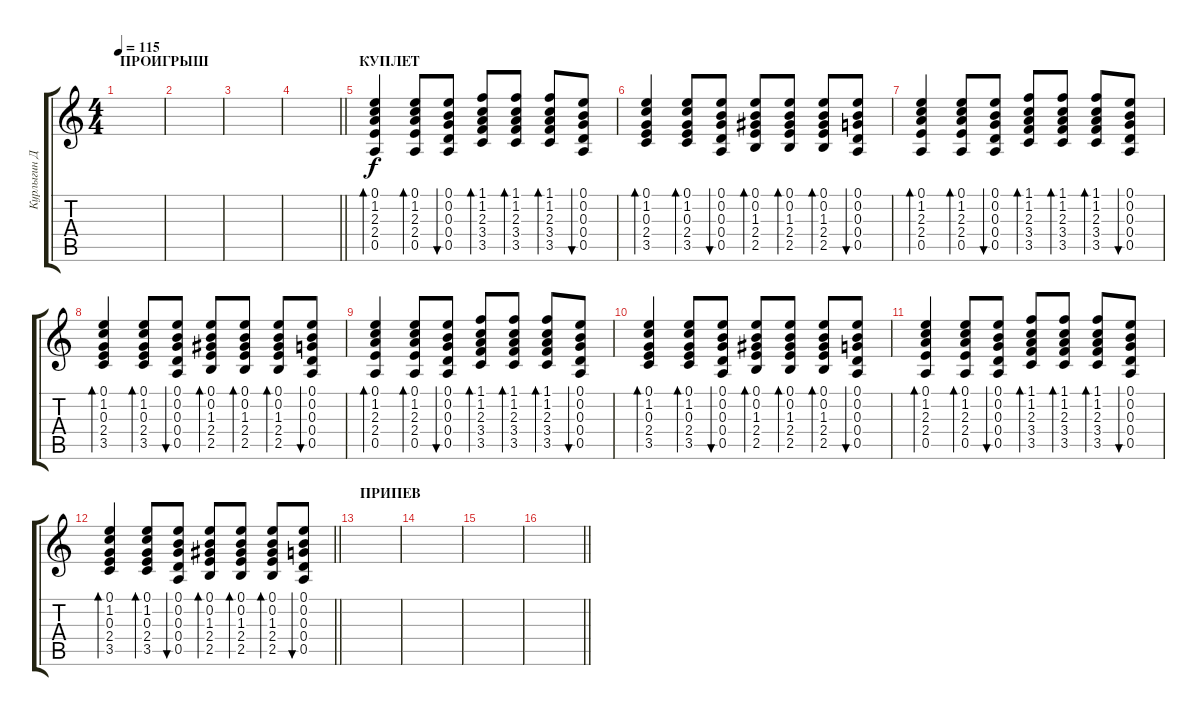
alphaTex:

\track ("Курлыгин Дмитрий" "Курлыгин Д") {instrument acousticguitarsteel}
\staff {score tabs}
\tuning (E4 B3 G3 D3 A2 E2) {hide}
\ts (4 4)
\section ("" "ПРОИГРЫШ")
\tempo 115
\clef g2
\ks c
|
|
|
\barLineRight lightlight
|
\section ("" "КУПЛЕТ")
(0.1 1.2 2.3 2.4 0.5).4{bd 60} (0.1 1.2 2.3 2.4 0.5).8{bd 60} (0.1 0.2 0.3 0.4 0.5).8{bu 60} (1.1 1.2 2.3 3.4 3.5).8{bd 60} (1.1 1.2 2.3 3.4 3.5).8{bd 60} (1.1 1.2 2.3 3.4 3.5).8{bd 60} (0.1 0.2 0.3 0.4 0.5).8{bu 60} |
(0.1 1.2 0.3 2.4 3.5).4{bd 60} (0.1 1.2 0.3 2.4 3.5).8{bd 60} (0.1 0.2 0.3 0.4 0.5).8{bu 60} (0.1 0.2 1.3 2.4 2.5).8{bd 60} (0.1 0.2 1.3 2.4 2.5).8{bd 60} (0.1 0.2 1.3 2.4 2.5).8{bd 60} (0.1 0.2 0.3 0.4 0.5).8{bu 60} |
(0.1 1.2 2.3 2.4 0.5).4{bd 60} (0.1 1.2 2.3 2.4 0.5).8{bd 60} (0.1 0.2 0.3 0.4 0.5).8{bu 60} (1.1 1.2 2.3 3.4 3.5).8{bd 60} (1.1 1.2 2.3 3.4 3.5).8{bd 60} (1.1 1.2 2.3 3.4 3.5).8{bd 60} (0.1 0.2 0.3 0.4 0.5).8{bu 60} |
(0.1 1.2 0.3 2.4 3.5).4{bd 60} (0.1 1.2 0.3 2.4 3.5).8{bd 60} (0.1 0.2 0.3 0.4 0.5).8{bu 60} (0.1 0.2 1.3 2.4 2.5).8{bd 60} (0.1 0.2 1.3 2.4 2.5).8{bd 60} (0.1 0.2 1.3 2.4 2.5).8{bd 60} (0.1 0.2 0.3 0.4 0.5).8{bu 60} |
(0.1 1.2 2.3 2.4 0.5).4{bd 60} (0.1 1.2 2.3 2.4 0.5).8{bd 60} (0.1 0.2 0.3 0.4 0.5).8{bu 60} (1.1 1.2 2.3 3.4 3.5).8{bd 60} (1.1 1.2 2.3 3.4 3.5).8{bd 60} (1.1 1.2 2.3 3.4 3.5).8{bd 60} (0.1 0.2 0.3 0.4 0.5).8{bu 60} |
(0.1 1.2 0.3 2.4 3.5).4{bd 60} (0.1 1.2 0.3 2.4 3.5).8{bd 60} (0.1 0.2 0.3 0.4 0.5).8{bu 60} (0.1 0.2 1.3 2.4 2.5).8{bd 60} (0.1 0.2 1.3 2.4 2.5).8{bd 60} (0.1 0.2 1.3 2.4 2.5).8{bd 60} (0.1 0.2 0.3 0.4 0.5).8{bu 60} |
(0.1 1.2 2.3 2.4 0.5).4{bd 60} (0.1 1.2 2.3 2.4 0.5).8{bd 60} (0.1 0.2 0.3 0.4 0.5).8{bu 60} (1.1 1.2 2.3 3.4 3.5).8{bd 60} (1.1 1.2 2.3 3.4 3.5).8{bd 60} (1.1 1.2 2.3 3.4 3.5).8{bd 60} (0.1 0.2 0.3 0.4 0.5).8{bu 60} |
\barLineRight lightlight
(0.1 1.2 0.3 2.4 3.5).4{bd 60} (0.1 1.2 0.3 2.4 3.5).8{bd 60} (0.1 0.2 0.3 0.4 0.5).8{bu 60} (0.1 0.2 1.3 2.4 2.5).8{bd 60} (0.1 0.2 1.3 2.4 2.5).8{bd 60} (0.1 0.2 1.3 2.4 2.5).8{bd 60} (0.1 0.2 0.3 0.4 0.5).8{bu 60} |
\section ("" "ПРИПЕВ")
|
|
|
\barLineRight lightlight
